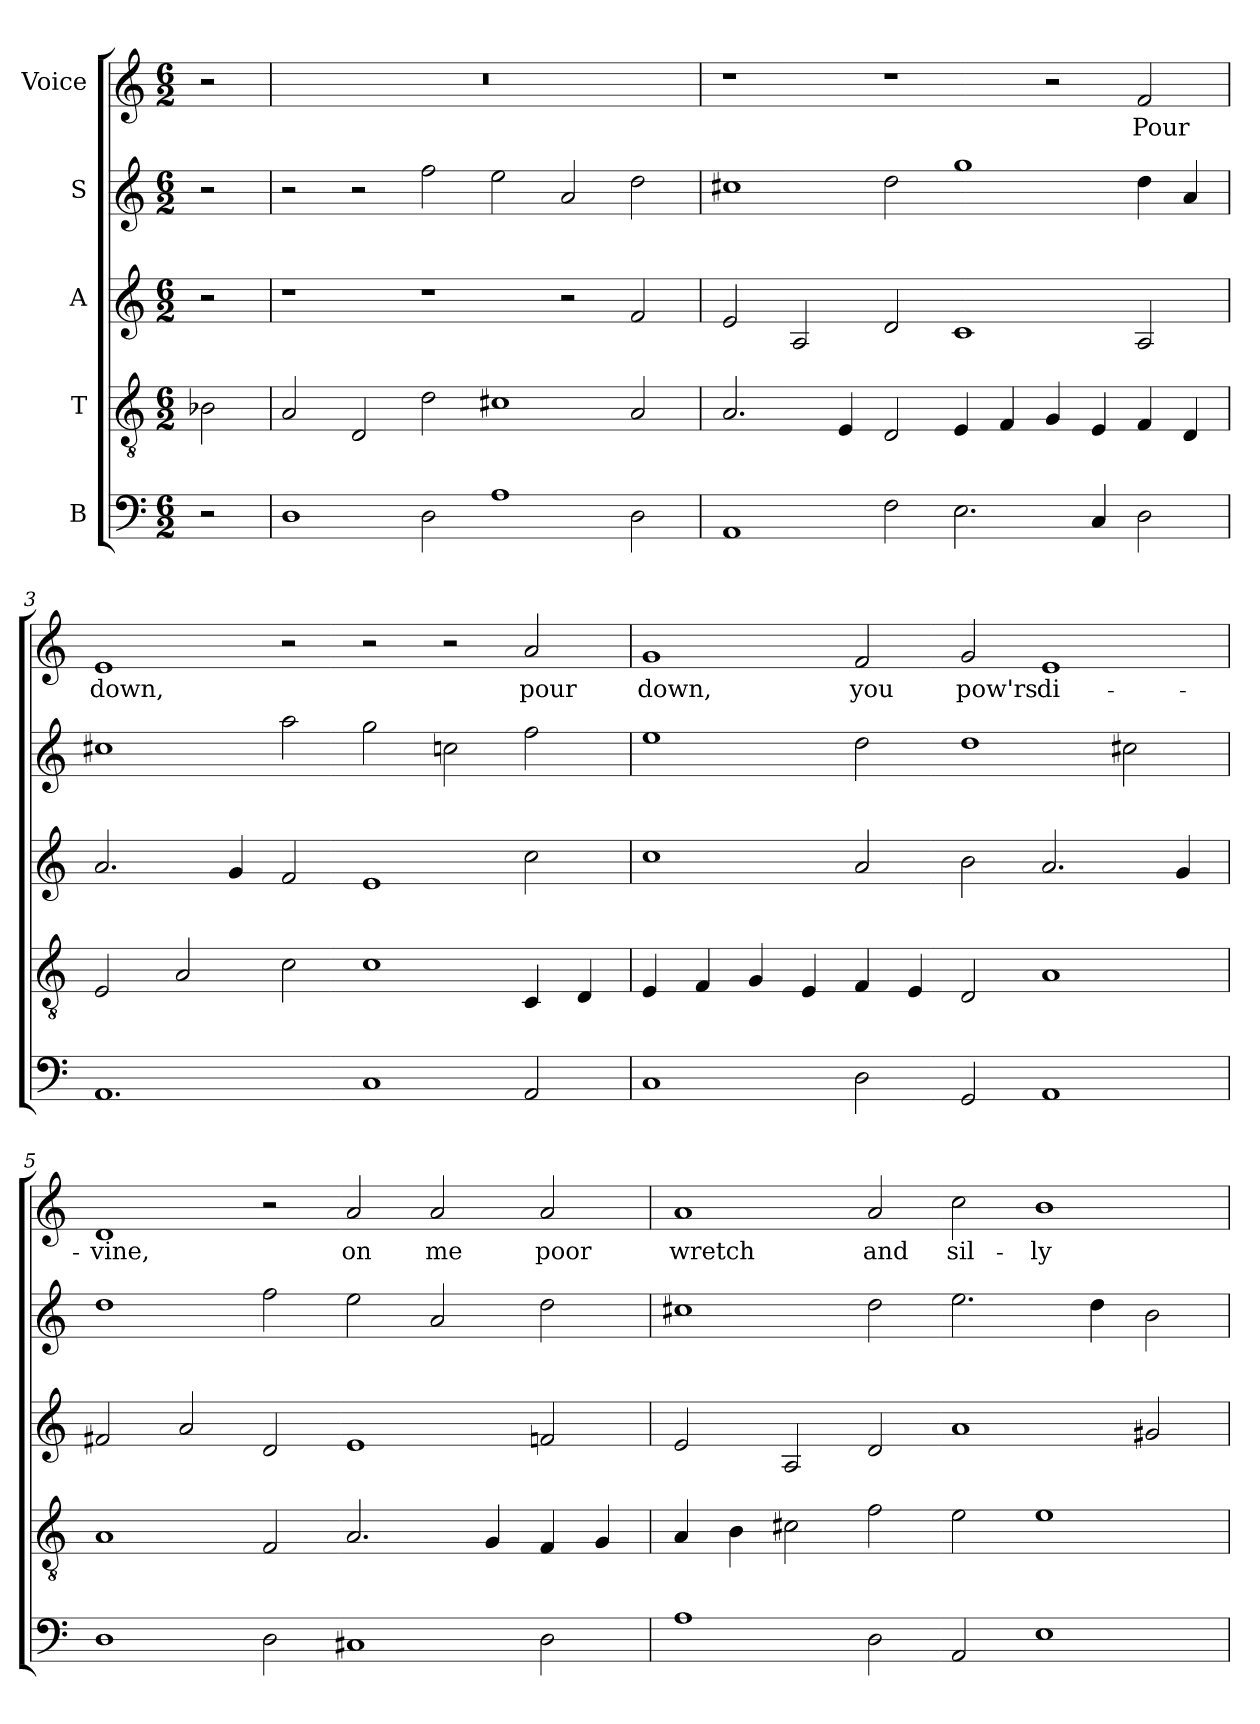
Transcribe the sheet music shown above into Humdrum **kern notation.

**kern	**kern	**kern	**kern	**kern	**text
*part5	*part4	*part3	*part2	*part1	*part1
*staff5	*staff4	*staff3	*staff2	*staff1	*staff1
*I"B	*I"T	*I"A	*I"S	*I"Voice	*
*clefF4	*clefGv2	*clefG2	*clefG2	*clefG2	*
*k[]	*k[]	*k[]	*k[]	*k[]	*
*C:	*C:	*C:	*C:	*C:	*
*M6/2	*M6/2	*M6/2	*M6/2	*M6/2	*
=	=	=	=	=	=
2r	2B-X\	2r	2r	2r	.
=1	=1	=1	=1	=1	=1
1D	2A/	1r	2r	0.r	.
.	2D/	.	2r	.	.
2D\	2d\	1r	2ff\	.	.
1A	1c#X	.	2ee\	.	.
.	.	2r	2a/	.	.
2D\	2A/	2f/	2dd\	.	.
=2	=2	=2	=2	=2	=2
1AA	2.A/	2e/	1cc#X	1r	.
.	.	2A/	.	.	.
.	4E/	.	.	.	.
2F\	2D/	2d/	2dd\	1r	.
2.E\	4E/	1c	1gg	.	.
.	4F/	.	.	.	.
.	4G/	.	.	2r	.
4C/	4E/	.	.	.	.
!	!	!	!	!	!LO:LY:b
2D\	4F/	2A/	4dd\	2f/	Pour
.	4D/	.	4a/	.	.
=3	=3	=3	=3	=3	=3
!	!	!	!	!	!LO:LY:b
1.AA	2E/	2.a/	1cc#X	1e	down,
.	2A/	.	.	.	.
.	.	4g/	.	.	.
.	2c\	2f/	2aa\	2r	.
1C	1c	1e	2gg\	2r	.
.	.	.	2ccn\	2r	.
!	!	!	!	!	!LO:LY:b
2AA/	4C/	2cc\	2ff\	2a/	pour
.	4D/	.	.	.	.
=4	=4	=4	=4	=4	=4
!	!	!	!	!	!LO:LY:b
1C	4E/	1cc	1ee	1g	down,
.	4F/	.	.	.	.
.	4G/	.	.	.	.
.	4E/	.	.	.	.
!	!	!	!	!	!LO:LY:b
2D\	4F/	2a/	2dd\	2f/	you
.	4E/	.	.	.	.
!	!	!	!	!	!LO:LY:b
2GG/	2D/	2b\	1dd	2g/	pow'rs
!	!	!	!	!	!LO:LY:b
1AA	1A	2.a/	.	1e	di-
.	.	.	2cc#X\	.	.
.	.	4g/	.	.	.
!!LO:LB:g=z
=5	=5	=5	=5	=5	=5
!	!	!	!	!	!LO:LY:b
1D	1A	2f#X/	1dd	1d	-vine,
.	.	2a/	.	.	.
2D\	2F/	2d/	2ff\	2r	.
!	!	!	!	!	!LO:LY:b
1C#X	2.A/	1e	2ee\	2a/	on
!	!	!	!	!	!LO:LY:b
.	.	.	2a/	2a/	me
.	4G/	.	.	.	.
!	!	!	!	!	!LO:LY:b
2D\	4F/	2fn/	2dd\	2a/	poor
.	4G/	.	.	.	.
=6	=6	=6	=6	=6	=6
!	!	!	!	!	!LO:LY:b
1A	4A/	2e/	1cc#X	1a	wretch
.	4B\	.	.	.	.
.	2c#X\	2A/	.	.	.
!	!	!	!	!	!LO:LY:b
2D\	2f\	2d/	2dd\	2a/	and
!	!	!	!	!	!LO:LY:b
2AA/	2e\	1a	2.ee\	2cc\	sil-
!	!	!	!	!	!LO:LY:b
1E	1e	.	.	1b	-ly
.	.	.	4dd\	.	.
.	.	2g#X/	2b\	.	.
=	=	=	=	=	=
*-	*-	*-	*-	*-	*-
